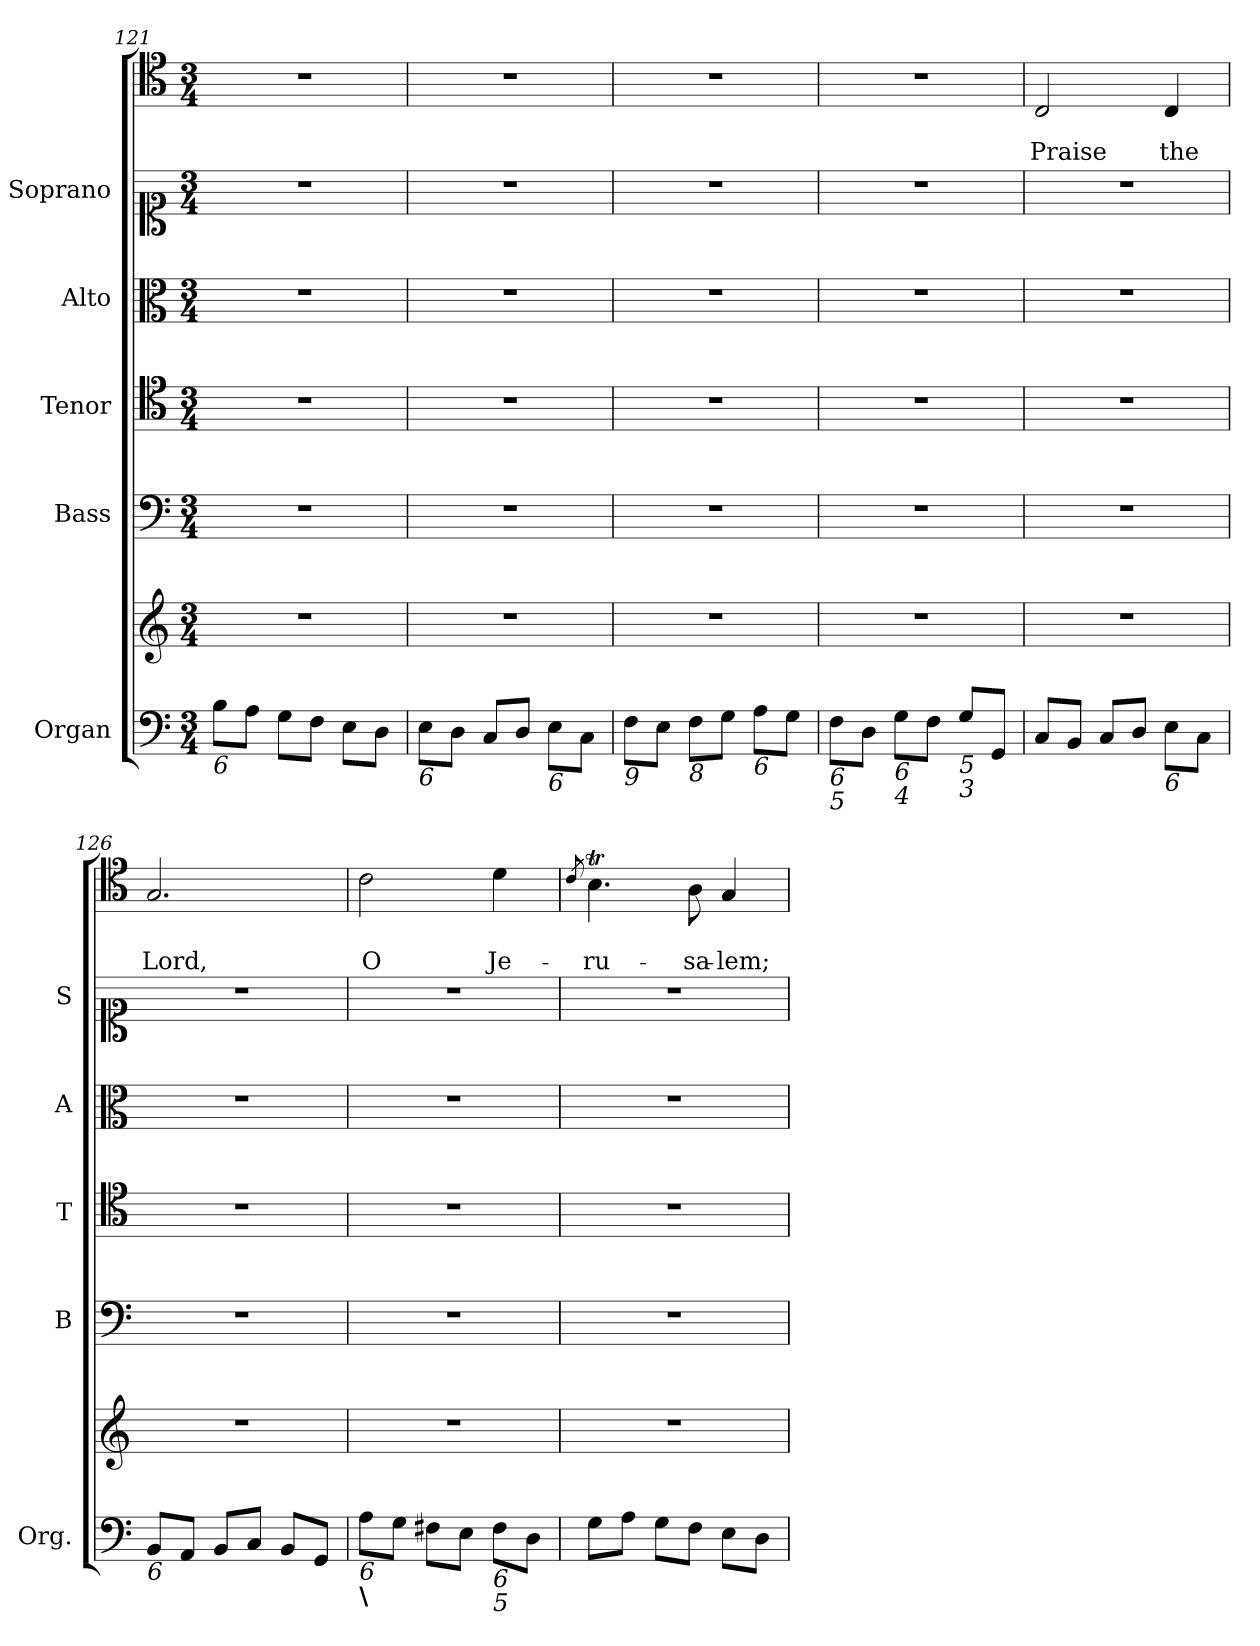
**kern	**kern	**kern	**kern	**kern	**kern	**kern	**text	**text
*part6	*part6	*part5	*part4	*part3	*part2	*part1	*part1	*part1
*staff7	*staff6	*staff5	*staff4	*staff3	*staff2	*staff1	*staff1	*staff1
*I"Organ	*	*I"Bass	*I"Tenor	*I"Alto	*I"Soprano	*	*	*
*I'Org.	*	*I'B	*I'T	*I'A	*I'S	*	*	*
*clefF4	*clefG2	*clefF4	*clefC4	*clefC3	*clefC1	*clefC4	*	*
*k[]	*k[]	*k[]	*k[]	*k[]	*k[]	*k[]	*	*
*C:	*C:	*C:	*C:	*C:	*C:	*C:	*	*
*M3/4	*M3/4	*M3/4	*M3/4	*M3/4	*M3/4	*M3/4	*	*
=121	=121	=121	=121	=121	=121	=121	=121	=121
!LO:TX:b:i:t=6	!	!	!	!	!	!	!	!
8B\L	2.r	2.r	2.r	2.r	2.r	2.r	.	.
8A\J	.	.	.	.	.	.	.	.
8G\L	.	.	.	.	.	.	.	.
8F\J	.	.	.	.	.	.	.	.
8E\L	.	.	.	.	.	.	.	.
8D\J	.	.	.	.	.	.	.	.
=122	=122	=122	=122	=122	=122	=122	=122	=122
!LO:TX:b:i:t=6	!	!	!	!	!	!	!	!
8E\L	2.r	2.r	2.r	2.r	2.r	2.r	.	.
8D\J	.	.	.	.	.	.	.	.
8C/L	.	.	.	.	.	.	.	.
8D/J	.	.	.	.	.	.	.	.
!LO:TX:b:i:t=6	!	!	!	!	!	!	!	!
8E\L	.	.	.	.	.	.	.	.
8C\J	.	.	.	.	.	.	.	.
=123	=123	=123	=123	=123	=123	=123	=123	=123
!LO:TX:b:i:t=9	!	!	!	!	!	!	!	!
8F\L	2.r	2.r	2.r	2.r	2.r	2.r	.	.
8E\J	.	.	.	.	.	.	.	.
!LO:TX:b:i:t=8	!	!	!	!	!	!	!	!
8F\L	.	.	.	.	.	.	.	.
8G\J	.	.	.	.	.	.	.	.
!LO:TX:b:i:t=6	!	!	!	!	!	!	!	!
8A\L	.	.	.	.	.	.	.	.
8G\J	.	.	.	.	.	.	.	.
=124	=124	=124	=124	=124	=124	=124	=124	=124
!LO:TX:b:i:t=6	!	!	!	!	!	!	!	!
!LO:TX:b:i:t=5	!	!	!	!	!	!	!	!
8F\L	2.r	2.r	2.r	2.r	2.r	2.r	.	.
8D\J	.	.	.	.	.	.	.	.
!LO:TX:b:i:t=6	!	!	!	!	!	!	!	!
!LO:TX:b:i:t=4	!	!	!	!	!	!	!	!
8G\L	.	.	.	.	.	.	.	.
8F\J	.	.	.	.	.	.	.	.
!LO:TX:b:i:t=5	!	!	!	!	!	!	!	!
!LO:TX:b:i:t=3	!	!	!	!	!	!	!	!
8G/L	.	.	.	.	.	.	.	.
8GG/J	.	.	.	.	.	.	.	.
!!LO:LB:g=z
=125	=125	=125	=125	=125	=125	=125	=125	=125
!	!	!	!	!	!	!	!	!LO:LY:b
8C/L	2.r	2.r	2.r	2.r	2.r	2C/	.	Praise
8BB/J	.	.	.	.	.	.	.	.
8C/L	.	.	.	.	.	.	.	.
8D/J	.	.	.	.	.	.	.	.
!LO:TX:b:i:t=6	!	!	!	!	!	!	!	!
!	!	!	!	!	!	!	!	!LO:LY:b
8E\L	.	.	.	.	.	4C/	.	the
8C\J	.	.	.	.	.	.	.	.
=126	=126	=126	=126	=126	=126	=126	=126	=126
!LO:TX:b:i:t=6	!	!	!	!	!	!	!	!
!	!	!	!	!	!	!	!	!LO:LY:b
8BB/L	2.r	2.r	2.r	2.r	2.r	2.G/	.	Lord,
8AA/J	.	.	.	.	.	.	.	.
8BB/L	.	.	.	.	.	.	.	.
8C/J	.	.	.	.	.	.	.	.
8BB/L	.	.	.	.	.	.	.	.
8GG/J	.	.	.	.	.	.	.	.
=127	=127	=127	=127	=127	=127	=127	=127	=127
!LO:TX:b:i:t=6	!	!	!	!	!	!	!	!
!LO:TX:b:B:t=\	!	!	!	!	!	!	!	!
!	!	!	!	!	!	!	!	!LO:LY:b
8A\L	2.r	2.r	2.r	2.r	2.r	2c\	.	O
8G\J	.	.	.	.	.	.	.	.
8F#X\L	.	.	.	.	.	.	.	.
8E\J	.	.	.	.	.	.	.	.
!LO:TX:b:i:t=6	!	!	!	!	!	!	!	!
!LO:TX:b:i:t=5	!	!	!	!	!	!	!	!
!	!	!	!	!	!	!	!	!LO:LY:b
8F#\L	.	.	.	.	.	4d\	.	Je-
8D\J	.	.	.	.	.	.	.	.
=128	=128	=128	=128	=128	=128	=128	=128	=128
.	.	.	.	.	.	8qc/	.	.
!	!	!	!	!	!	!	!	!LO:LY:b
8G\L	2.r	2.r	2.r	2.r	2.r	4.Bt\	.	-ru-
8A\J	.	.	.	.	.	.	.	.
8G\L	.	.	.	.	.	.	.	.
!	!	!	!	!	!	!	!	!LO:LY:b
8F\J	.	.	.	.	.	8A\	.	-sa-
!	!	!	!	!	!	!	!	!LO:LY:b
8E\L	.	.	.	.	.	4G/	.	-lem;
8D\J	.	.	.	.	.	.	.	.
=	=	=	=	=	=	=	=	=
*-	*-	*-	*-	*-	*-	*-	*-	*-
